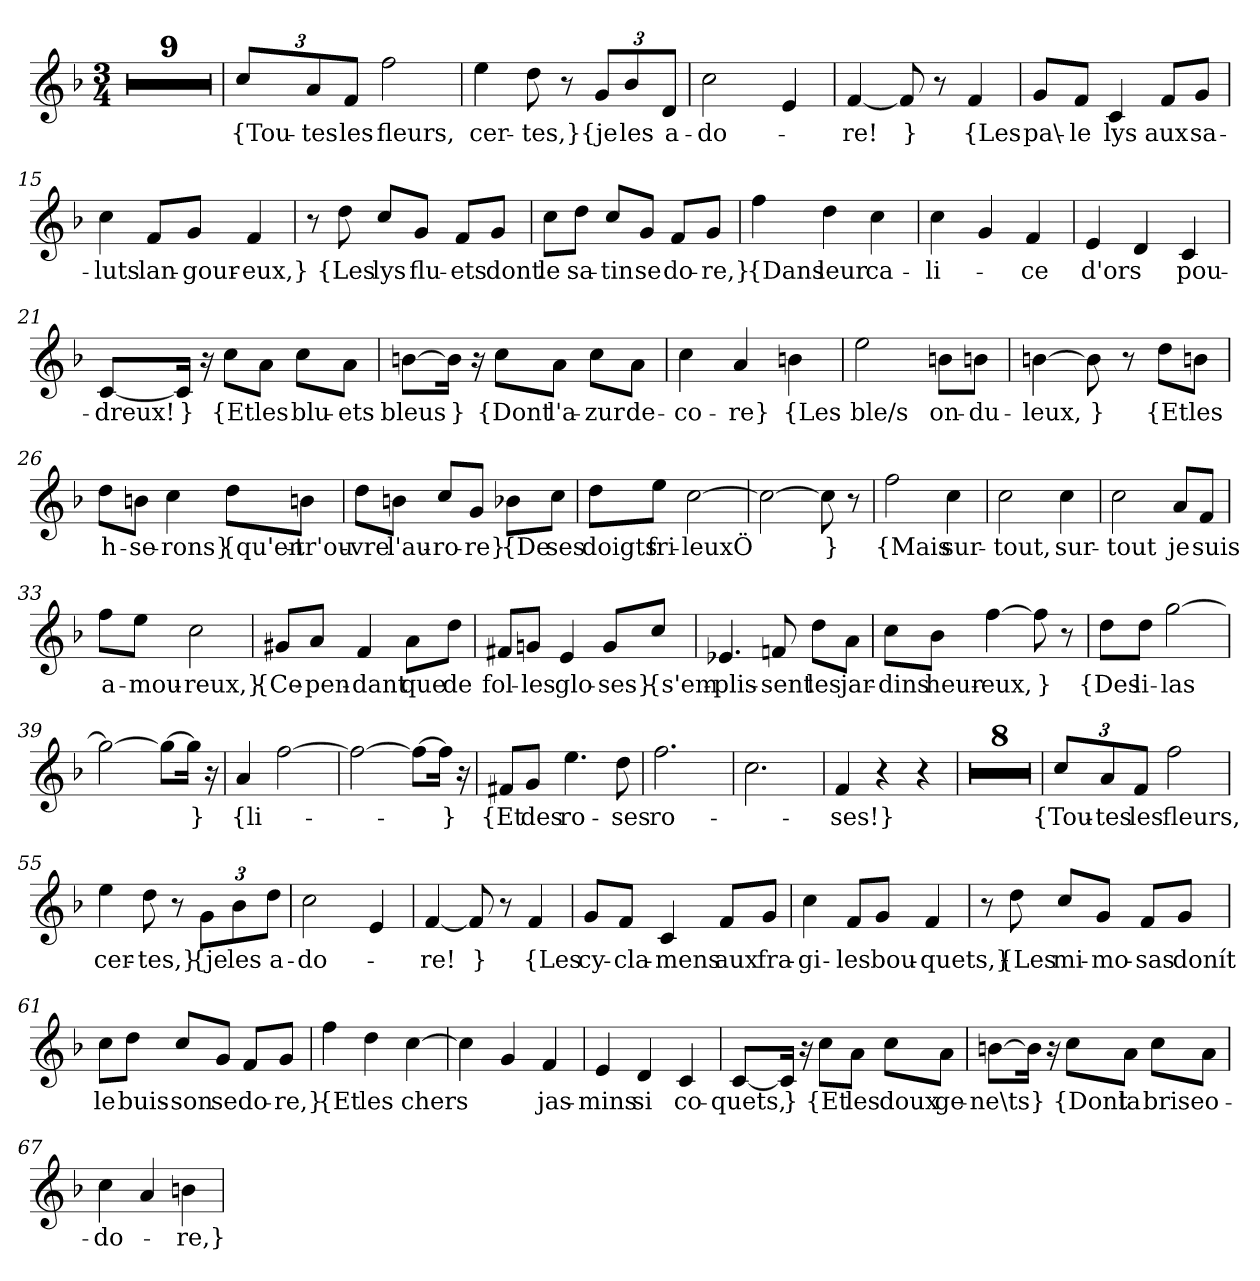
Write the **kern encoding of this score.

**kern	**text
*part1	*part1
*staff1	*staff1
*clefG2	*
*k[b-]	*
*M3/4	*
=1	=1
2.r	.
=2	=2
2.r	.
=3	=3
2.r	.
=4	=4
2.r	.
=5	=5
2.r	.
=6	=6
2.r	.
=7	=7
2.r	.
=8	=8
2.r	.
=9	=9
2.r	.
=10	=10
12cc/L	{Tou-
12a/	-tes
12f/J	les
2ff	fleurs,
=11	=11
4ee	cer-
8dd	-tes,}
8r	.
12g/L	{je
12b-/	les
12d/J	a-
=12	=12
2cc	-do-
4e	.
=13	=13
[4f	-re!
8f]	}
8r	.
4f	{Les
=14	=14
8g/L	pa\-
8f/J	-le
4c	lys
8f/L	aux
8g/J	sa-
=15	=15
4cc	-luts
8f/L	lan-
8g/J	-gour-
4f	-eux,}
=16	=16
8r	.
8dd	{Les
8cc/L	lys
8g/J	flu-
8f/L	-ets
8g/J	dont
=17	=17
8cc\L	le
8dd\J	sa-
8cc/L	-tin
8g/J	se
8f/L	do-
8g/J	-re,}
=18	=18
4ff	{Dans
4dd	leur
4cc	ca-
=19	=19
4cc	-li-
4g	.
4f	-ce
=20	=20
4e	d'ors
4d	.
4c	pou-
=21	=21
[8c/L	-dreux!
16c/Jk]	}
16r	.
8cc\L	{Et
8a\J	les
8cc\L	blu-
8a\J	-ets
=22	=22
[8bn\L	bleus
16bn\Jk]	}
16r	.
8cc\L	{Dont
8a\J	l'a-
8cc\L	-zur
8a\J	de-
=23	=23
4cc	-co-
4a	-re}
4bn	{Les
=24	=24
2ee	ble/s
8bn\L	on-
8bn\J	-du-
=25	=25
[4bn	-leux,
8bn]	}
8r	.
8dd\L	{Et
8bn\J	les
=26	=26
8dd\L	h-
8bn\J	-se-
4cc	-rons}
8dd\L	{qu'en-
8bn\J	-tr'ou-
=27	=27
8dd\L	-vre
8bn\J	l'au-
8cc/L	-ro-
8g/J	-re}
8b-X\L	{De
8cc\J	ses
=28	=28
8dd\L	doigts
8ee\J	fri-
[2cc	-leuxÖ
=29	=29
2cc_	.
8cc]	}
8r	.
=30	=30
2ff	{Mais
4cc	sur-
=31	=31
2cc	-tout,
4cc	sur-
=32	=32
2cc	-tout
8a/L	je
8f/J	suis
=33	=33
8ff\L	a-
8ee\J	-mou-
2cc	-reux,}
=34	=34
8g#X/L	{Ce-
8a/J	-pen-
4f	-dant
8a\L	que
8dd\J	de
=35	=35
8f#X/L	fol-
8gn/J	-les
4e	glo-
8g/L	-ses}
8cc/J	{s'em-
=36	=36
4.e-X	-plis-
8fn	-sent
8dd\L	les
8a\J	jar-
=37	=37
8cc\L	-dins
8b-\J	heur-
[4ff	-eux,
8ff]	}
8r	.
=38	=38
8dd\L	{Des
8dd\J	li-
[2gg	-las
=39	=39
2gg_	.
8gg\L_	.
16gg\Jk]	}
16r	.
=40	=40
4a	{li-
[2ff	.
=41	=41
2ff_	.
8ff\L_	.
16ff\Jk]	}
16r	.
=42	=42
8f#X/L	{Et
8g/J	des
4.ee	ro-
8dd	-ses
=43	=43
2.ff	ro-
=44	=44
2.cc	.
=45	=45
4f	-ses!}
4r	.
4r	.
=46	=46
2.r	.
=47	=47
2.r	.
=48	=48
2.r	.
=49	=49
2.r	.
=50	=50
2.r	.
=51	=51
2.r	.
=52	=52
2.r	.
=53	=53
2.r	.
=54	=54
12cc/L	{Tou-
12a/	-tes
12f/J	les
2ff	fleurs,
=55	=55
4ee	cer-
8dd	-tes,}
8r	.
12g\L	{je
12b-\	les
12dd\J	a-
=56	=56
2cc	-do-
4e	.
=57	=57
[4f	-re!
8f]	}
8r	.
4f	{Les
=58	=58
8g/L	cy-
8f/J	-cla-
4c	-mens
8f/L	aux
8g/J	fra-
=59	=59
4cc	-gi-
8f/L	-les
8g/J	bou-
4f	-quets,}
=60	=60
8r	.
8dd	{Les
8cc/L	mi-
8g/J	-mo-
8f/L	-sas
8g/J	donít
=61	=61
8cc\L	le
8dd\J	buis-
8cc/L	-son
8g/J	se
8f/L	do-
8g/J	-re,}
=62	=62
4ff	{Et
4dd	les
[4cc	chers
=63	=63
4cc]	.
4g	.
4f	jas-
=64	=64
4e	-mins
4d	si
4c	co-
=65	=65
[8c/L	-quets,
16c/Jk]	}
16r	.
8cc\L	{Et
8a\J	les
8cc\L	doux
8a\J	ge-
=66	=66
[8bn\L	-ne\ts
16bn\Jk]	}
16r	.
8cc\L	{Dont
8a\J	la
8cc\L	brise
8a\J	o-
=67	=67
4cc	-do-
4a	.
4bn	-re,}
=	=
*-	*-
